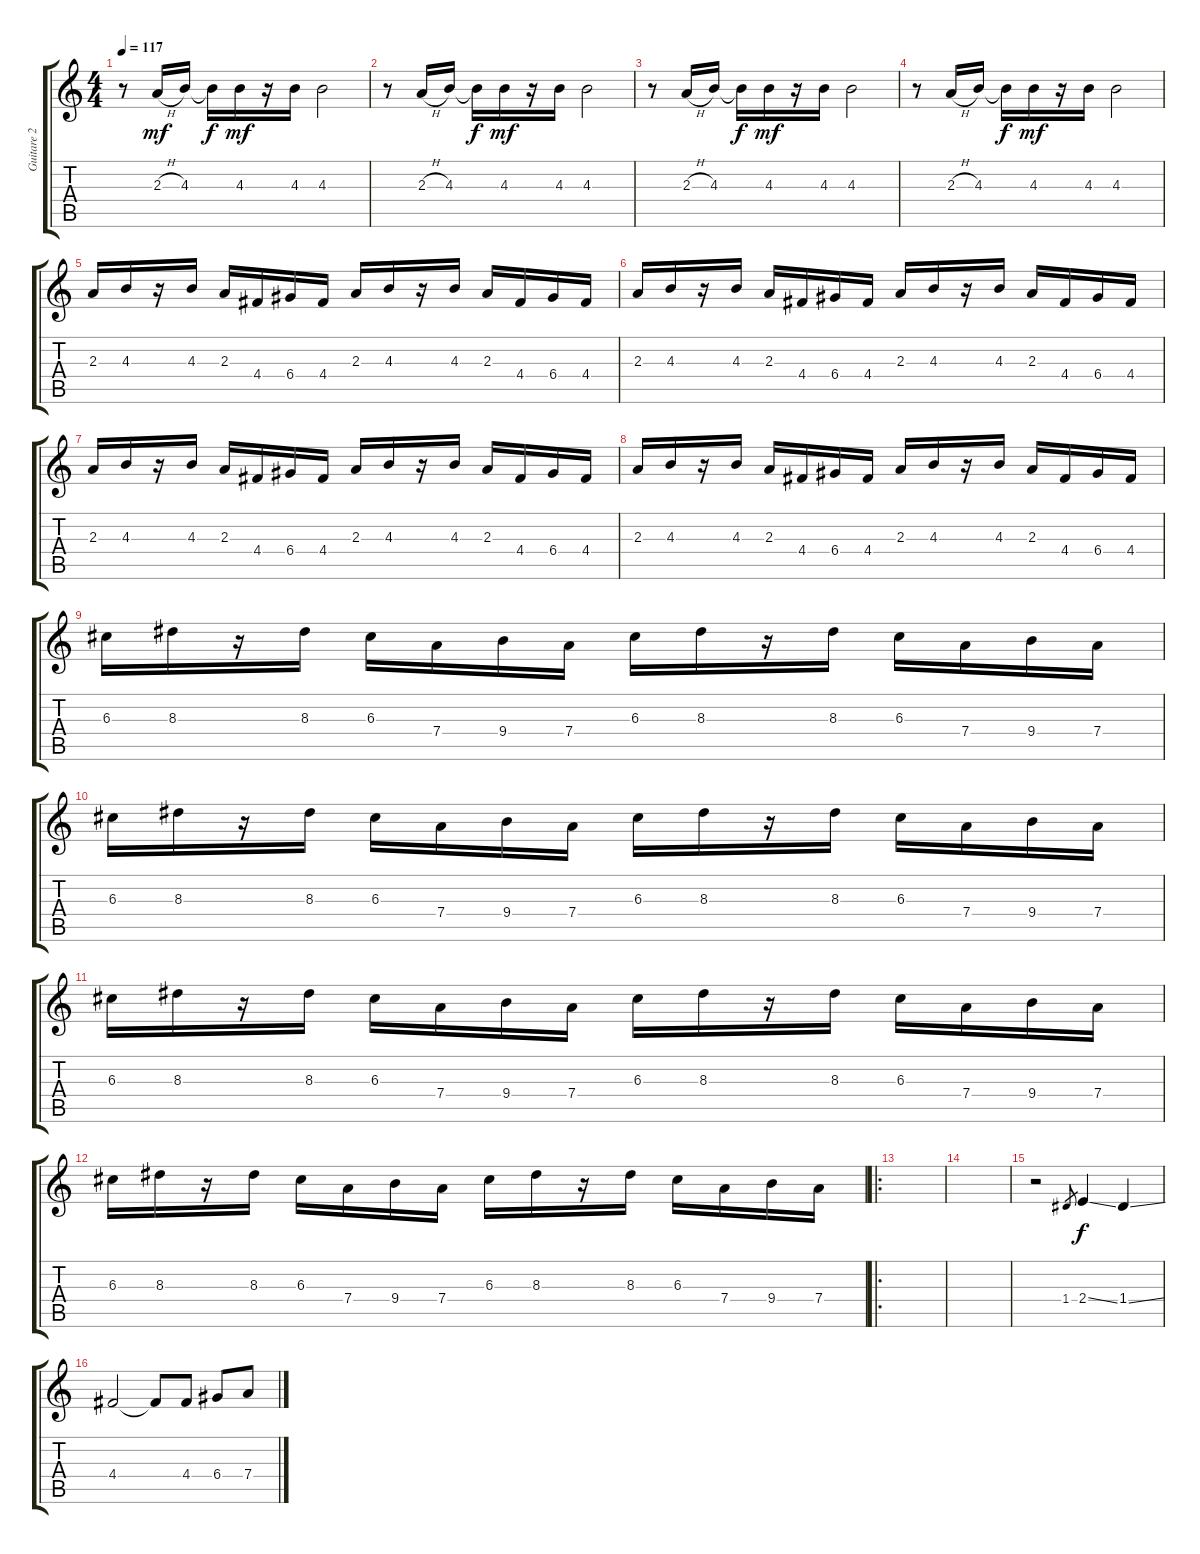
\track ("Guitare 2" "Guitare 2") {instrument electricguitarjazz}
\staff {score tabs}
\tuning (E4 B3 G3 D3 A2 E2) {hide}
\ts (4 4)
\tempo 117
\clef g2
\ks c
r.8{dy mf} 2.3{h}.16 4.3.16 4.3{t}.16{dy f} 4.3.16{dy mf} r.16 4.3.16 4.3.2 |
r.8 2.3{h}.16 4.3.16 4.3{t}.16{dy f} 4.3.16{dy mf} r.16 4.3.16 4.3.2 |
r.8 2.3{h}.16 4.3.16 4.3{t}.16{dy f} 4.3.16{dy mf} r.16 4.3.16 4.3.2 |
r.8 2.3{h}.16 4.3.16 4.3{t}.16{dy f} 4.3.16{dy mf} r.16 4.3.16 4.3.2 |
2.3.16 4.3.16 r.16 4.3.16 2.3.16 4.4.16 6.4.16 4.4.16 2.3.16 4.3.16 r.16 4.3.16 2.3.16 4.4.16 6.4.16 4.4.16 |
2.3.16 4.3.16 r.16 4.3.16 2.3.16 4.4.16 6.4.16 4.4.16 2.3.16 4.3.16 r.16 4.3.16 2.3.16 4.4.16 6.4.16 4.4.16 |
2.3.16 4.3.16 r.16 4.3.16 2.3.16 4.4.16 6.4.16 4.4.16 2.3.16 4.3.16 r.16 4.3.16 2.3.16 4.4.16 6.4.16 4.4.16 |
2.3.16 4.3.16 r.16 4.3.16 2.3.16 4.4.16 6.4.16 4.4.16 2.3.16 4.3.16 r.16 4.3.16 2.3.16 4.4.16 6.4.16 4.4.16 |
6.3.16 8.3.16 r.16 8.3.16 6.3.16 7.4.16 9.4.16 7.4.16 6.3.16 8.3.16 r.16 8.3.16 6.3.16 7.4.16 9.4.16 7.4.16 |
6.3.16 8.3.16 r.16 8.3.16 6.3.16 7.4.16 9.4.16 7.4.16 6.3.16 8.3.16 r.16 8.3.16 6.3.16 7.4.16 9.4.16 7.4.16 |
6.3.16 8.3.16 r.16 8.3.16 6.3.16 7.4.16 9.4.16 7.4.16 6.3.16 8.3.16 r.16 8.3.16 6.3.16 7.4.16 9.4.16 7.4.16 |
6.3.16 8.3.16 r.16 8.3.16 6.3.16 7.4.16 9.4.16 7.4.16 6.3.16 8.3.16 r.16 8.3.16 6.3.16 7.4.16 9.4.16 7.4.16 |
\ro
|
|
r.2 1.4.8{gr} 2.4{ss}.4{dy f} 1.4{ss}.4 |
4.4.2 4.4{t}.8 4.4.8 6.4.8 7.4.8
